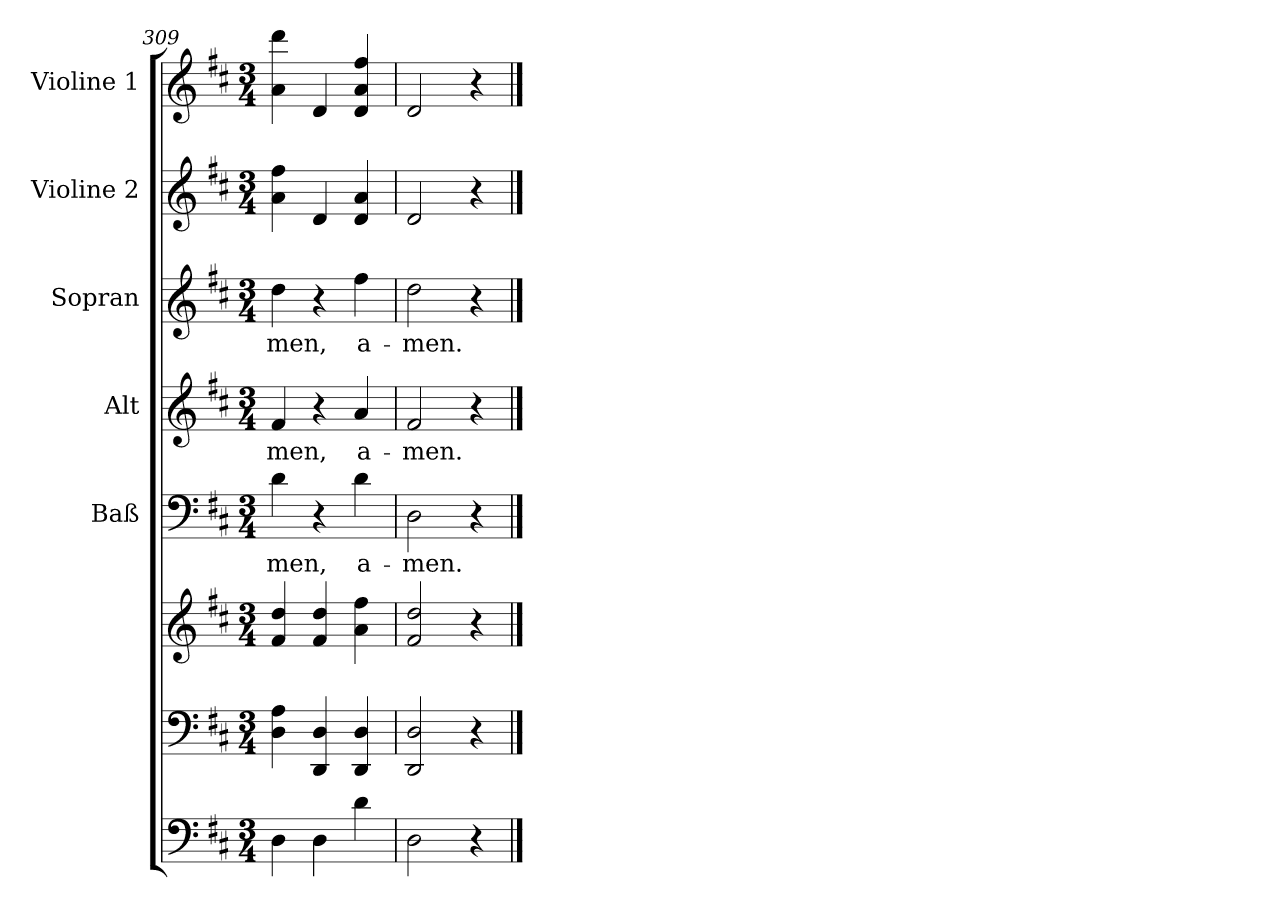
**kern	**kern	**kern	**kern	**text	**kern	**text	**kern	**text	**kern	**kern
*part7	*part6	*part6	*part5	*part5	*part4	*part4	*part3	*part3	*part2	*part1
*staff8	*staff7	*staff6	*staff5	*staff5	*staff4	*staff4	*staff3	*staff3	*staff2	*staff1
*	*	*	*I"Baß	*	*I"Alt	*	*I"Sopran	*	*I"Violine 2	*I"Violine 1
*	*	*	*	*	*	*	*	*	*I'Vln	*I'Vln
*clefF4	*clefF4	*clefG2	*clefF4	*	*clefG2	*	*clefG2	*	*clefG2	*clefG2
*ITrd7c12	*	*	*	*	*	*	*	*	*	*
*k[f#c#]	*k[f#c#]	*k[f#c#]	*k[f#c#]	*	*k[f#c#]	*	*k[f#c#]	*	*k[f#c#]	*k[f#c#]
*D:	*D:	*D:	*D:	*	*D:	*	*D:	*	*D:	*D:
*M3/4	*M3/4	*M3/4	*M3/4	*	*M3/4	*	*M3/4	*	*M3/4	*M3/4
=309	=309	=309	=309	=309	=309	=309	=309	=309	=309	=309
!	!	!	!	!LO:LY:b	!	!LO:LY:b	!	!LO:LY:b	!	!
4DD\	4D\ 4A\	4f#/ 4dd/	4d\	-men,	4f#/	-men,	4dd\	-men,	4a\ 4ff#\	4a\ 4ddd\
4DD\	4DD/ 4D/	4f#/ 4dd/	4r	.	4r	.	4r	.	4d/	4d/
!	!	!	!	!LO:LY:b	!	!LO:LY:b	!	!LO:LY:b	!	!
4D\	4DD/ 4D/	4a\ 4ff#\	4d\	a-	4a/	a-	4ff#\	a-	4d/ 4a/	4d/ 4a/ 4ff#/
=310	=310	=310	=310	=310	=310	=310	=310	=310	=310	=310
!	!	!	!	!LO:LY:b	!	!LO:LY:b	!	!LO:LY:b	!	!
2DD\	2DD/ 2D/	2f#/ 2dd/	2D\	-men.	2f#/	-men.	2dd\	-men.	2d/	2d/
4r	4r	4r	4r	.	4r	.	4r	.	4r	4r
==	==	==	==	==	==	==	==	==	==	==
*-	*-	*-	*-	*-	*-	*-	*-	*-	*-	*-
